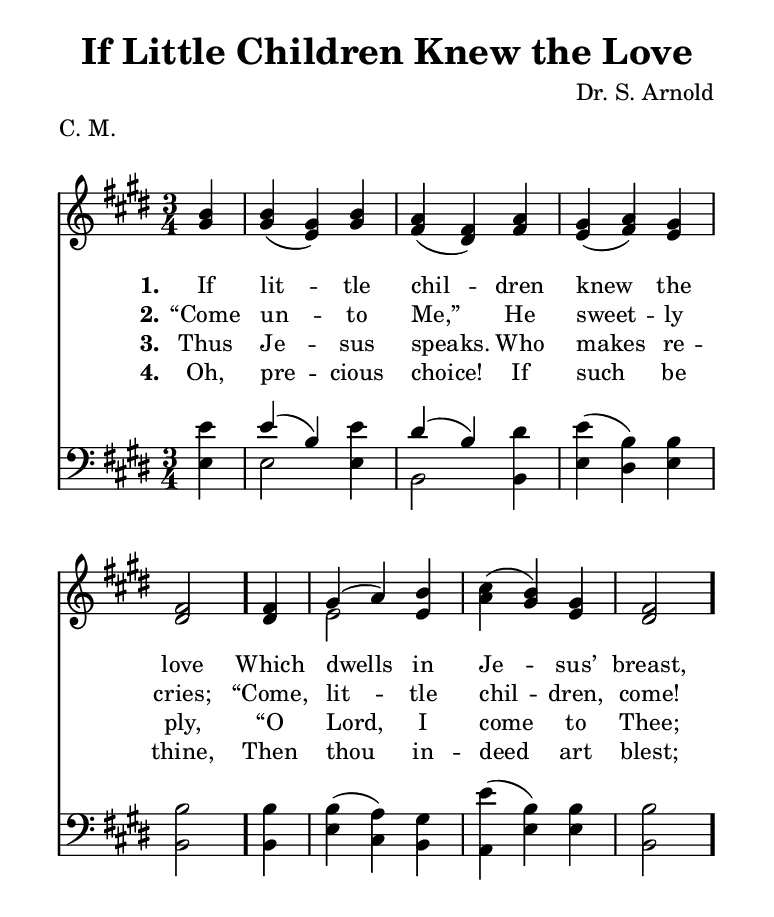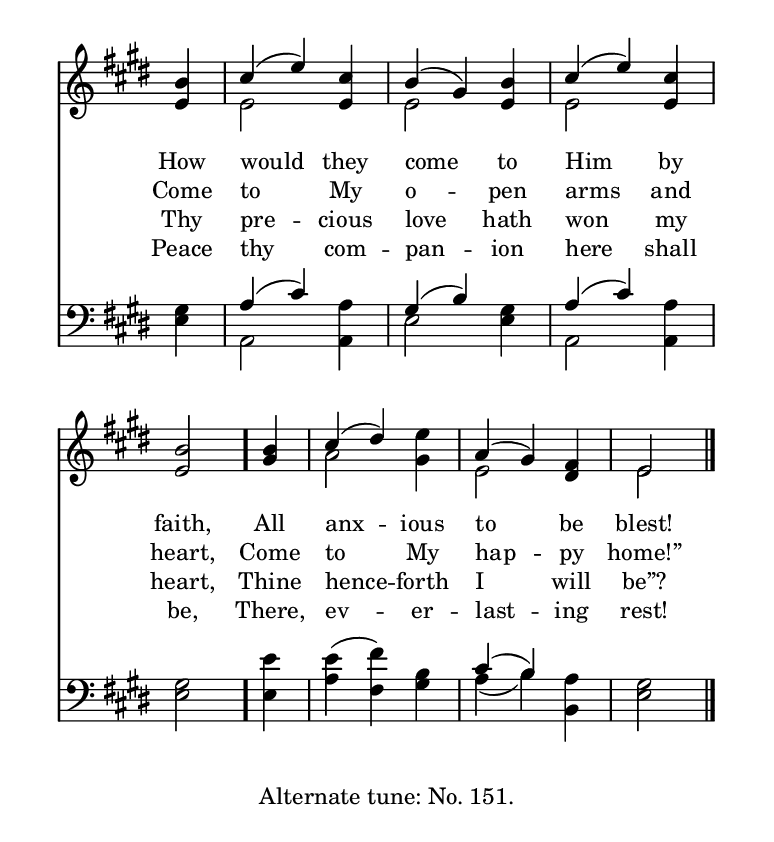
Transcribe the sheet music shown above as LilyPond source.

\include "common/global.ily"
\paper {
  \include "common/paper.ily"
  ragged-bottom = ##t
}

\header{
  %children
  hymnnumber = "300"
  title = "If Little Children Knew the Love"
  tunename = "Arnold"
  meter = "C. M."
  poet = ""
  composer = "Dr. S. Arnold"
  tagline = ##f
}

global = {
  \include "common/overrides.ily"
  \override Staff.TimeSignature.style = #'numbered
  \time 3/4
  \override Score.MetronomeMark.transparent = ##t % hide all fermata changes too
  \tempo 4=100
  \key e \major
  \partial 4
  \autoBeamOff
}

notesSoprano = {
\global
\relative c'' {

  b4 | b( gis) b | a( fis) a | gis( a) gis | fis2
  fis4 | gis4( a) b | cis( b) gis | fis2
  b4 | cis( e) cis | b( gis) b | cis( e) cis | b2
  b4 | cis( dis) e | a,( gis) fis | e2

  \bar "|."

}
}

notesAlto = {
\global
\relative e' {

  gis4 | gis( e) gis | fis( dis) fis | e( fis) e | dis2
  dis4 | e2 e4 | a( gis) e | dis2
  e4 | e2 e4 | e2 e4 | e2 e4 | e2
  gis4 | a2 gis4 | e2 dis4 | e2

}
}

notesTenor = {
\global
\relative a' {

  e4 | e( b) e | dis( b) dis | e( b) b | b2
  b4 | b( a) gis | e'( b) b | b2
  gis4 | a( cis) a | gis( b) gis | a( cis) a | gis2
  e'4 | e( fis) b, | cis( b) a | gis2

}
}

notesBass = {
\global
\relative f {

  e4 | e2 e4 b2 b4 | e( dis) e | b2
  b4 | e( cis) b | a( e') e | b2
  e4 | a,2 a4 | e'2 e4 | a,2 a4 | e'2
  e4 | a( fis) gis | a( b) b, | e2

}
}

wordsA = \lyricmode {
\set stanza = "1."

If lit -- tle chil -- dren knew the love \bar "."
Which dwells in Je -- sus’ breast, \bar "."
How would they come to Him by faith, \bar "."
All anx -- ious to be blest! \bar "."

}

wordsB = \lyricmode {
\set stanza = "2."

“Come un -- to Me,” He sweet -- ly cries;
“Come, lit -- tle chil -- dren, come!
Come to My o -- pen arms and heart,
Come to My hap -- py home!”

}

wordsC = \lyricmode {
\set stanza = "3."

Thus Je -- sus speaks. Who makes re -- ply,
“O Lord, I come to Thee;
Thy pre -- cious love hath won my heart,
Thine hence -- forth I will be”?

}

wordsD = \lyricmode {
\set stanza = "4."

Oh, pre -- cious choice! If such be thine,
Then thou in -- deed art blest;
Peace thy com -- pan -- ion here shall be,
There, ev -- er -- last -- ing rest!

}

\score {
  \context ChoirStaff <<
    \context Staff = upper <<
      \set Staff.autoBeaming = ##f
      \set ChoirStaff.systemStartDelimiter = #'SystemStartBar
      \set ChoirStaff.printPartCombineTexts = ##f
      \partcombine #'(2 . 11) \notesSoprano \notesAlto
      \context NullVoice = sopranos { \voiceOne << \notesSoprano >> }
      \context Lyrics = one   \lyricsto sopranos \wordsA
      \context Lyrics = two   \lyricsto sopranos \wordsB
      \context Lyrics = three \lyricsto sopranos \wordsC
      \context Lyrics = four  \lyricsto sopranos \wordsD
    >>
    \context Staff = men <<
      \set Staff.autoBeaming = ##f
      \clef bass
      \set ChoirStaff.printPartCombineTexts = ##f
      \partcombine #'(2 . 11) \notesTenor \notesBass
    >>
  >>
  \layout {
    \include "common/layout.ily"
  }
  #(cond ((ly:get-option 'eog-midi-permitted) #{ \midi{
    \include "common/midi.ily"
  } #}))
}

\noPageBreak \markup { \vspace #2 \fill-line { \raise #2 \line { Alternate tune: No. 151. } } }

\version "2.19.49"  % necessary for upgrading to future LilyPond versions.

% vi:set et ts=2 sw=2 ai nocindent syntax=lilypond:
